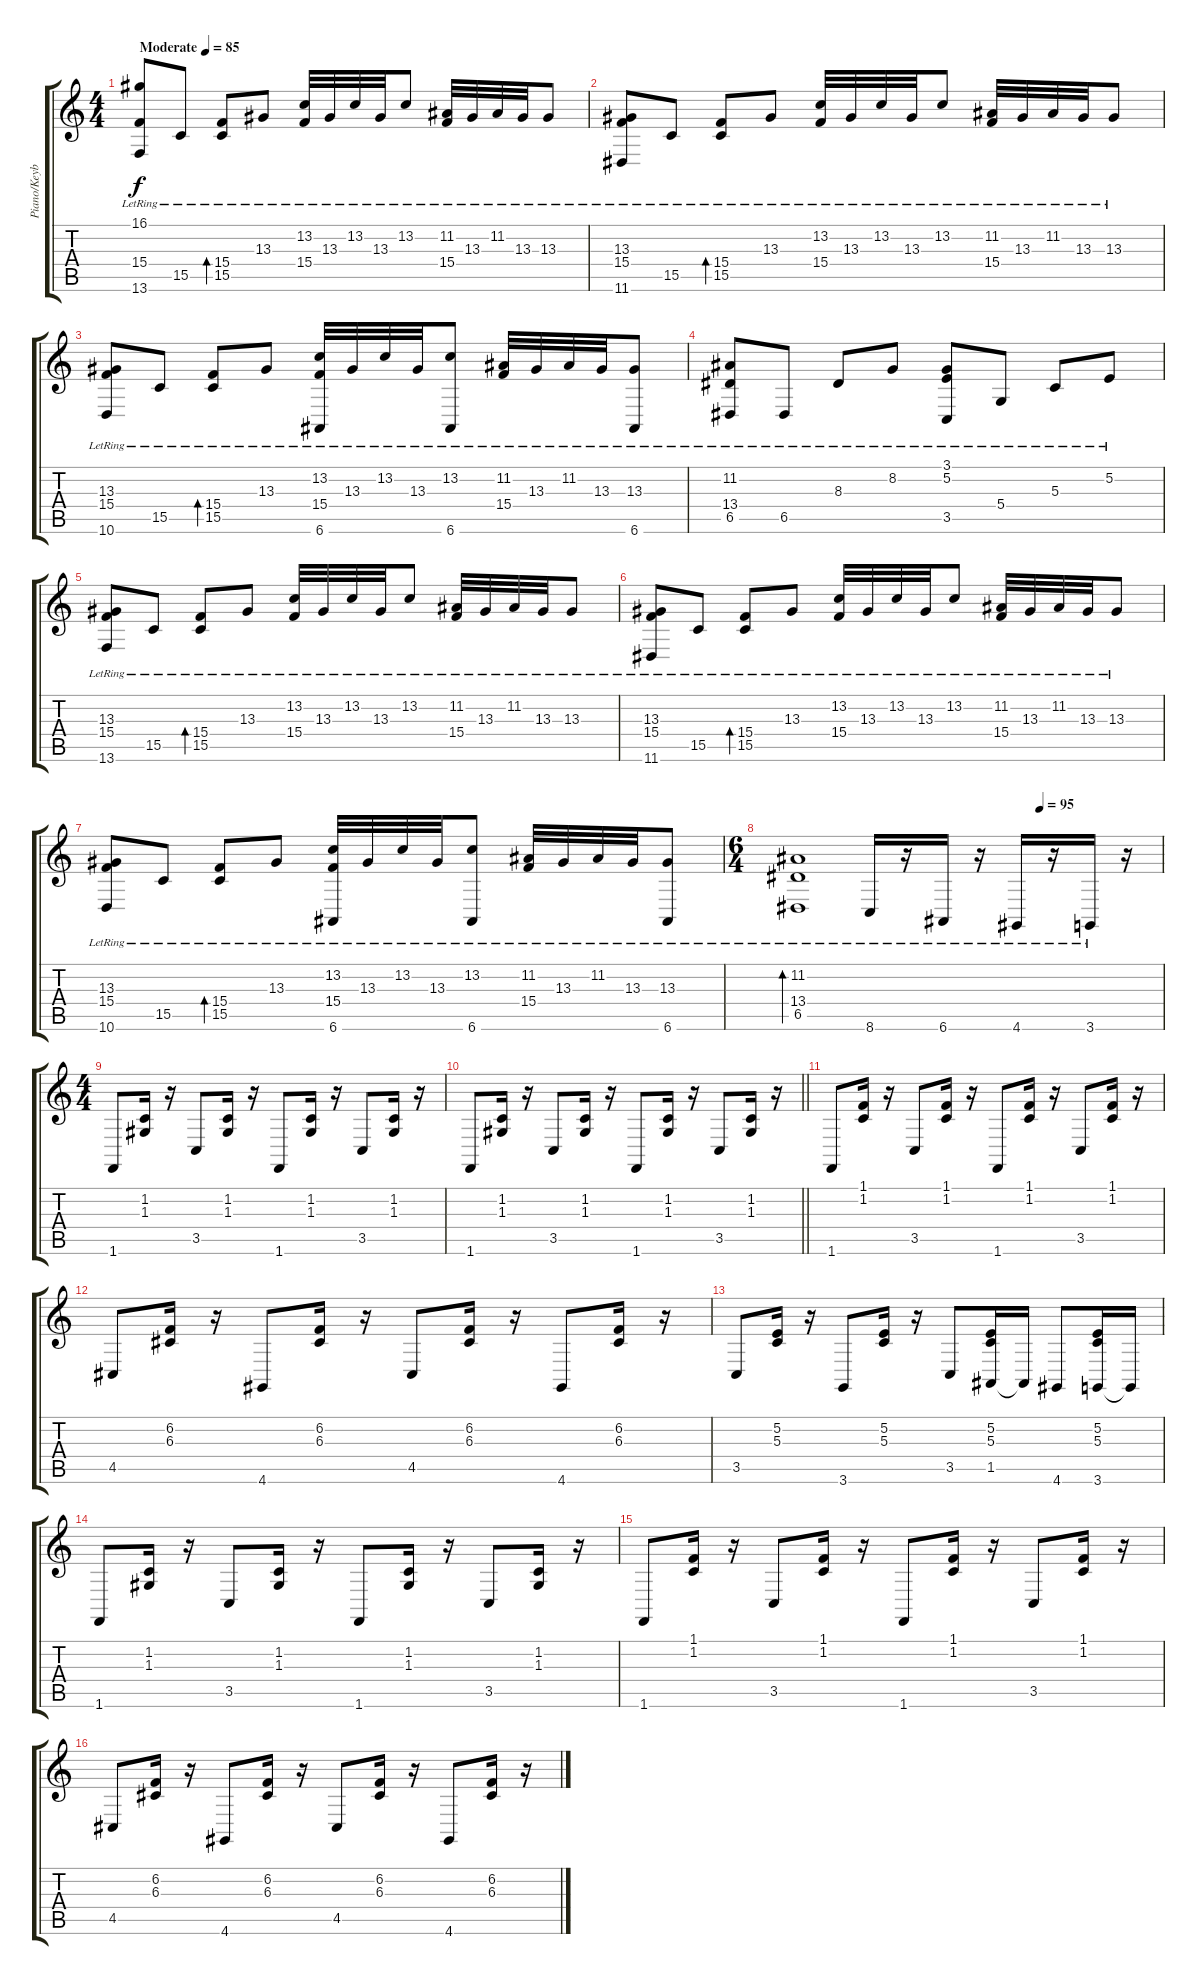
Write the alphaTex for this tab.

\track ("Piano/Keyboards" "Piano/Keyb") {instrument brightacousticpiano}
\staff {score tabs}
\tuning (E4 B3 G3 D3 A2 E2) {hide}
\ts (4 4)
\tempo (85 "Moderate")
\clef g2
\ks c
(16.1{lr} 15.4{lr} 13.6{lr}).8{dy f instrument honkytonkpiano} 15.5{lr}.8 (15.4{lr} 15.5{lr}).8{bd 120} 13.3{lr}.8 (13.2{lr} 15.4{lr}).32 13.3{lr}.32 13.2{lr}.32 13.3{lr}.32 13.2{lr}.8 (11.2{lr} 15.4{lr}).32 13.3{lr}.32 11.2{lr}.32 13.3{lr}.32 13.3{lr}.8 |
(13.3{lr} 15.4{lr} 11.6{lr}).8 15.5{lr}.8 (15.4{lr} 15.5{lr}).8{bd 120} 13.3{lr}.8 (13.2{lr} 15.4{lr}).32 13.3{lr}.32 13.2{lr}.32 13.3{lr}.32 13.2{lr}.8 (11.2{lr} 15.4{lr}).32 13.3{lr}.32 11.2{lr}.32 13.3{lr}.32 13.3{lr}.8 |
(13.3{lr} 15.4{lr} 10.6{lr}).8 15.5{lr}.8 (15.4{lr} 15.5{lr}).8{bd 120} 13.3{lr}.8 (13.2{lr} 15.4{lr} 6.6{lr}).32 13.3{lr}.32 13.2{lr}.32 13.3{lr}.32 (13.2{lr} 6.6{lr}).8 (11.2{lr} 15.4{lr}).32 13.3{lr}.32 11.2{lr}.32 13.3{lr}.32 (13.3{lr} 6.6{lr}).8 |
(11.2{lr} 13.4{lr} 6.5{lr}).8 6.5{lr}.8 8.3{lr}.8 8.2{lr}.8 (3.1{lr} 5.2{lr} 3.5{lr}).8 5.4{lr}.8 5.3{lr}.8 5.2{lr}.8 |
(13.3{lr} 15.4{lr} 13.6{lr}).8 15.5{lr}.8 (15.4{lr} 15.5{lr}).8{bd 120} 13.3{lr}.8 (13.2{lr} 15.4{lr}).32 13.3{lr}.32 13.2{lr}.32 13.3{lr}.32 13.2{lr}.8 (11.2{lr} 15.4{lr}).32 13.3{lr}.32 11.2{lr}.32 13.3{lr}.32 13.3{lr}.8 |
(13.3{lr} 15.4{lr} 11.6{lr}).8 15.5{lr}.8 (15.4{lr} 15.5{lr}).8{bd 120} 13.3{lr}.8 (13.2{lr} 15.4{lr}).32 13.3{lr}.32 13.2{lr}.32 13.3{lr}.32 13.2{lr}.8 (11.2{lr} 15.4{lr}).32 13.3{lr}.32 11.2{lr}.32 13.3{lr}.32 13.3{lr}.8 |
(13.3{lr} 15.4{lr} 10.6{lr}).8 15.5{lr}.8 (15.4{lr} 15.5{lr}).8{bd 120} 13.3{lr}.8 (13.2{lr} 15.4{lr} 6.6{lr}).32 13.3{lr}.32 13.2{lr}.32 13.3{lr}.32 (13.2{lr} 6.6{lr}).8 (11.2{lr} 15.4{lr}).32 13.3{lr}.32 11.2{lr}.32 13.3{lr}.32 (13.3{lr} 6.6{lr}).8 |
\ts (6 4)
\tempo (95 0.6666666666666666)
(11.2{lr} 13.4{lr} 6.5{lr}).1{bd 120} 8.6{lr}.16 r.16 6.6{lr}.16 r.16 4.6{lr}.16 r.16 3.6{lr}.16 r.16 |
\ts (4 4)
1.6.8 (1.2 1.3).16 r.16 3.5.8 (1.2 1.3).16 r.16 1.6.8 (1.2 1.3).16 r.16 3.5.8 (1.2 1.3).16 r.16 |
\barLineRight lightlight
1.6.8 (1.2 1.3).16 r.16 3.5.8 (1.2 1.3).16 r.16 1.6.8 (1.2 1.3).16 r.16 3.5.8 (1.2 1.3).16 r.16 |
1.6.8 (1.1 1.2).16 r.16 3.5.8 (1.1 1.2).16 r.16 1.6.8 (1.1 1.2).16 r.16 3.5.8 (1.1 1.2).16 r.16 |
4.5.8 (6.2 6.3).16 r.16 4.6.8 (6.2 6.3).16 r.16 4.5.8 (6.2 6.3).16 r.16 4.6.8 (6.2 6.3).16 r.16 |
3.5.8 (5.2 5.3).16 r.16 3.6.8 (5.2 5.3).16 r.16 3.5.8 (5.2 5.3 1.5).16 1.5{t}.16 4.6.8 (5.2 5.3 3.6).16 3.6{t}.16 |
1.6.8 (1.2 1.3).16 r.16 3.5.8 (1.2 1.3).16 r.16 1.6.8 (1.2 1.3).16 r.16 3.5.8 (1.2 1.3).16 r.16 |
1.6.8 (1.1 1.2).16 r.16 3.5.8 (1.1 1.2).16 r.16 1.6.8 (1.1 1.2).16 r.16 3.5.8 (1.1 1.2).16 r.16 |
4.5.8 (6.2 6.3).16 r.16 4.6.8 (6.2 6.3).16 r.16 4.5.8 (6.2 6.3).16 r.16 4.6.8 (6.2 6.3).16 r.16
